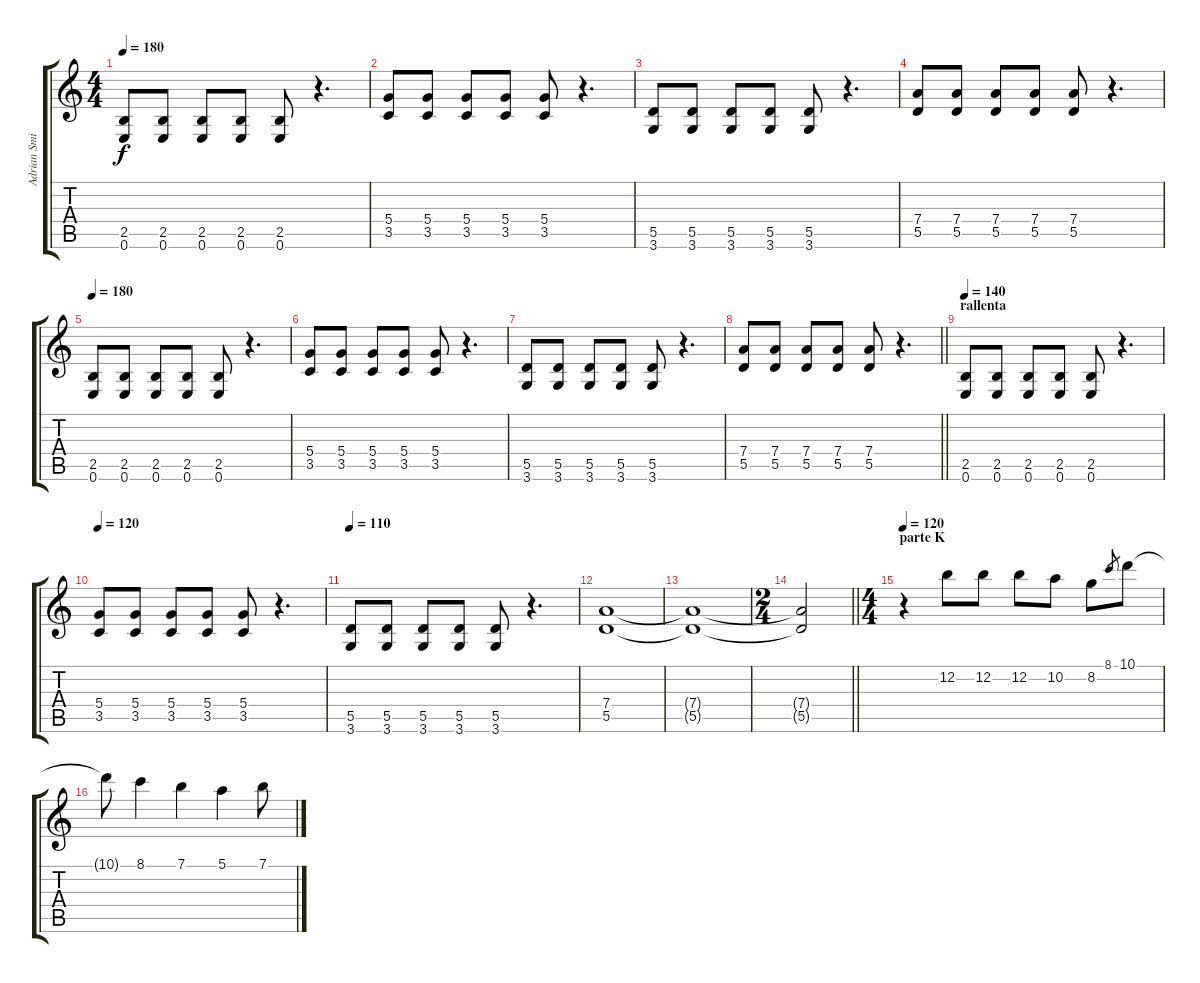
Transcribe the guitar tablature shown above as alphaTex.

\track ("Adrian Smith" "Adrian Smi") {instrument distortionguitar}
\staff {score tabs}
\tuning (E4 B3 G3 D3 A2 E2) {hide}
\ts (4 4)
\tempo 180
\clef g2
\ks c
(2.5 0.6).8{dy f} (2.5 0.6).8 (2.5 0.6).8 (2.5 0.6).8 (2.5 0.6).8 r.4{d} |
(5.4 3.5).8 (5.4 3.5).8 (5.4 3.5).8 (5.4 3.5).8 (5.4 3.5).8 r.4{d} |
(5.5 3.6).8 (5.5 3.6).8 (5.5 3.6).8 (5.5 3.6).8 (5.5 3.6).8 r.4{d} |
(7.4 5.5).8 (7.4 5.5).8 (7.4 5.5).8 (7.4 5.5).8 (7.4 5.5).8 r.4{d} |
\tempo 180
(2.5 0.6).8 (2.5 0.6).8 (2.5 0.6).8 (2.5 0.6).8 (2.5 0.6).8 r.4{d} |
(5.4 3.5).8 (5.4 3.5).8 (5.4 3.5).8 (5.4 3.5).8 (5.4 3.5).8 r.4{d} |
(5.5 3.6).8 (5.5 3.6).8 (5.5 3.6).8 (5.5 3.6).8 (5.5 3.6).8 r.4{d} |
\barLineRight lightlight
(7.4 5.5).8 (7.4 5.5).8 (7.4 5.5).8 (7.4 5.5).8 (7.4 5.5).8 r.4{d} |
\section ("" "rallenta")
\tempo 140
(2.5 0.6).8 (2.5 0.6).8 (2.5 0.6).8 (2.5 0.6).8 (2.5 0.6).8 r.4{d} |
\tempo 120
(5.4 3.5).8 (5.4 3.5).8 (5.4 3.5).8 (5.4 3.5).8 (5.4 3.5).8 r.4{d} |
\tempo 110
(5.5 3.6).8 (5.5 3.6).8 (5.5 3.6).8 (5.5 3.6).8 (5.5 3.6).8 r.4{d} |
(7.4 5.5).1 |
(7.4{t} 5.5{t}).1 |
\ts (2 4)
\barLineRight lightlight
(7.4{t} 5.5{t}).2 |
\ts (4 4)
\section ("" "parte K")
\tempo 120
r.4 12.2.8 12.2.8 12.2.8 10.2.8 8.2.8 8.1.8{gr} 10.1.8 |
10.1{t}.8 8.1.4 7.1.4 5.1.4 7.1.8
